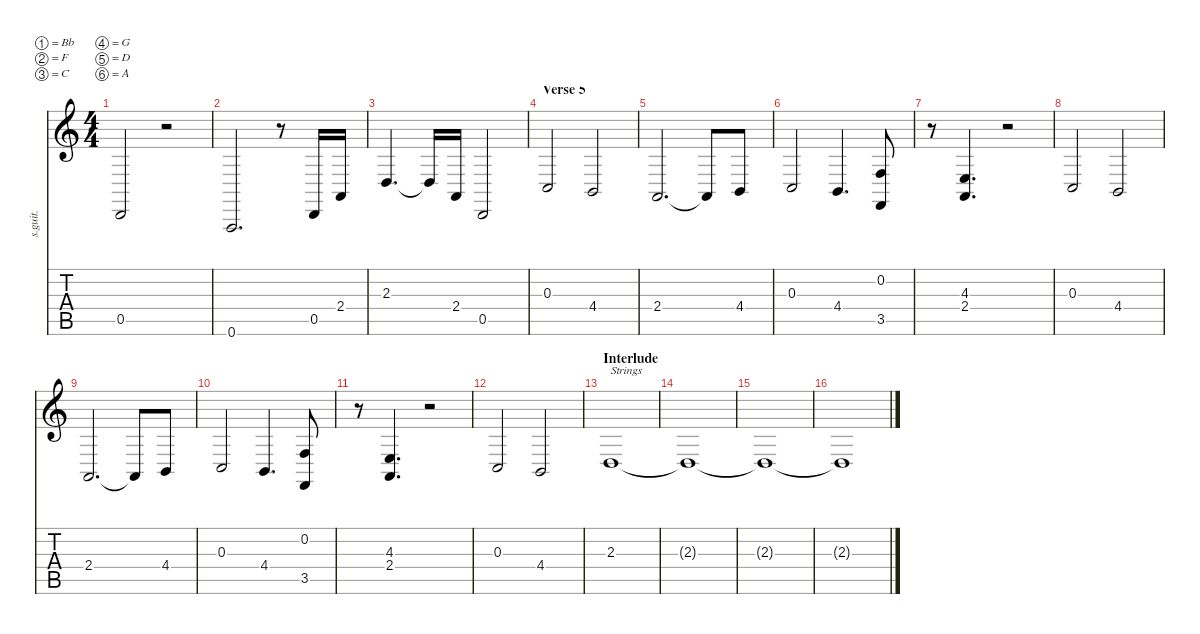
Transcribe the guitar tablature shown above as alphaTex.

\defaultSystemsLayout 4
\hideDynamics
\bracketExtendMode nobrackets
\track ("John Paul Jones - Honher Electra LH" "s.guit.") {instrument electricpiano1}
\staff {score tabs}
\tuning (Bb2 F2 C2 G1 D1 A0)
\displaytranspose 12
\ts (4 4)
\tempo (87 hide)
\clef g2
\ks c
0.5.2{lyrics (0 "") lyrics (1 "") lyrics (2 "") lyrics (3 "") lyrics (4 "") dy mp} r.2 |
0.6.2{d lyrics (0 "") lyrics (1 "") lyrics (2 "") lyrics (3 "") lyrics (4 "")} r.8 0.5.16{lyrics (0 "") lyrics (1 "") lyrics (2 "") lyrics (3 "") lyrics (4 "")} 2.4.16{lyrics (0 "") lyrics (1 "") lyrics (2 "") lyrics (3 "") lyrics (4 "")} |
2.3.4{d lyrics (0 "") lyrics (1 "") lyrics (2 "") lyrics (3 "") lyrics (4 "")} 2.3{t}.16{lyrics (0 "") lyrics (1 "") lyrics (2 "") lyrics (3 "") lyrics (4 "")} 2.4.16{lyrics (0 "") lyrics (1 "") lyrics (2 "") lyrics (3 "") lyrics (4 "")} 0.5.2{lyrics (0 "") lyrics (1 "") lyrics (2 "") lyrics (3 "") lyrics (4 "")} |
\section ("" "Verse 5")
\tempo (85 hide)
0.3.2{lyrics (0 "") lyrics (1 "") lyrics (2 "") lyrics (3 "") lyrics (4 "")} 4.4.2{lyrics (0 "") lyrics (1 "") lyrics (2 "") lyrics (3 "") lyrics (4 "")} |
2.4.2{d lyrics (0 "") lyrics (1 "") lyrics (2 "") lyrics (3 "") lyrics (4 "")} 2.4{t}.8{lyrics (0 "") lyrics (1 "") lyrics (2 "") lyrics (3 "") lyrics (4 "")} 4.4.8{lyrics (0 "") lyrics (1 "") lyrics (2 "") lyrics (3 "") lyrics (4 "")} |
0.3.2{lyrics (0 "") lyrics (1 "") lyrics (2 "") lyrics (3 "") lyrics (4 "")} 4.4.4{d lyrics (0 "") lyrics (1 "") lyrics (2 "") lyrics (3 "") lyrics (4 "")} (0.2 3.5).8{lyrics (0 "") lyrics (1 "") lyrics (2 "") lyrics (3 "") lyrics (4 "")} |
r.8 (4.3 2.4).4{d lyrics (0 "") lyrics (1 "") lyrics (2 "") lyrics (3 "") lyrics (4 "")} r.2 |
0.3.2{lyrics (0 "") lyrics (1 "") lyrics (2 "") lyrics (3 "") lyrics (4 "")} 4.4.2{lyrics (0 "") lyrics (1 "") lyrics (2 "") lyrics (3 "") lyrics (4 "")} |
2.4.2{d lyrics (0 "") lyrics (1 "") lyrics (2 "") lyrics (3 "") lyrics (4 "")} 2.4{t}.8{lyrics (0 "") lyrics (1 "") lyrics (2 "") lyrics (3 "") lyrics (4 "")} 4.4.8{lyrics (0 "") lyrics (1 "") lyrics (2 "") lyrics (3 "") lyrics (4 "")} |
0.3.2{lyrics (0 "") lyrics (1 "") lyrics (2 "") lyrics (3 "") lyrics (4 "")} 4.4.4{d lyrics (0 "") lyrics (1 "") lyrics (2 "") lyrics (3 "") lyrics (4 "")} (0.2 3.5).8{lyrics (0 "") lyrics (1 "") lyrics (2 "") lyrics (3 "") lyrics (4 "")} |
r.8 (4.3 2.4).4{d lyrics (0 "") lyrics (1 "") lyrics (2 "") lyrics (3 "") lyrics (4 "")} r.2 |
0.3.2{lyrics (0 "") lyrics (1 "") lyrics (2 "") lyrics (3 "") lyrics (4 "")} 4.4.2{lyrics (0 "") lyrics (1 "") lyrics (2 "") lyrics (3 "") lyrics (4 "")} |
\section ("" "Interlude")
\tempo (87 hide)
2.3.1{txt "Strings" lyrics (0 "") lyrics (1 "") lyrics (2 "") lyrics (3 "") lyrics (4 "")} |
\tempo (88 hide)
2.3{t}.1{lyrics (0 "") lyrics (1 "") lyrics (2 "") lyrics (3 "") lyrics (4 "")} |
\tempo (92 hide)
2.3{t}.1{lyrics (0 "") lyrics (1 "") lyrics (2 "") lyrics (3 "") lyrics (4 "")} |
2.3{t}.1{lyrics (0 "") lyrics (1 "") lyrics (2 "") lyrics (3 "") lyrics (4 "")}
